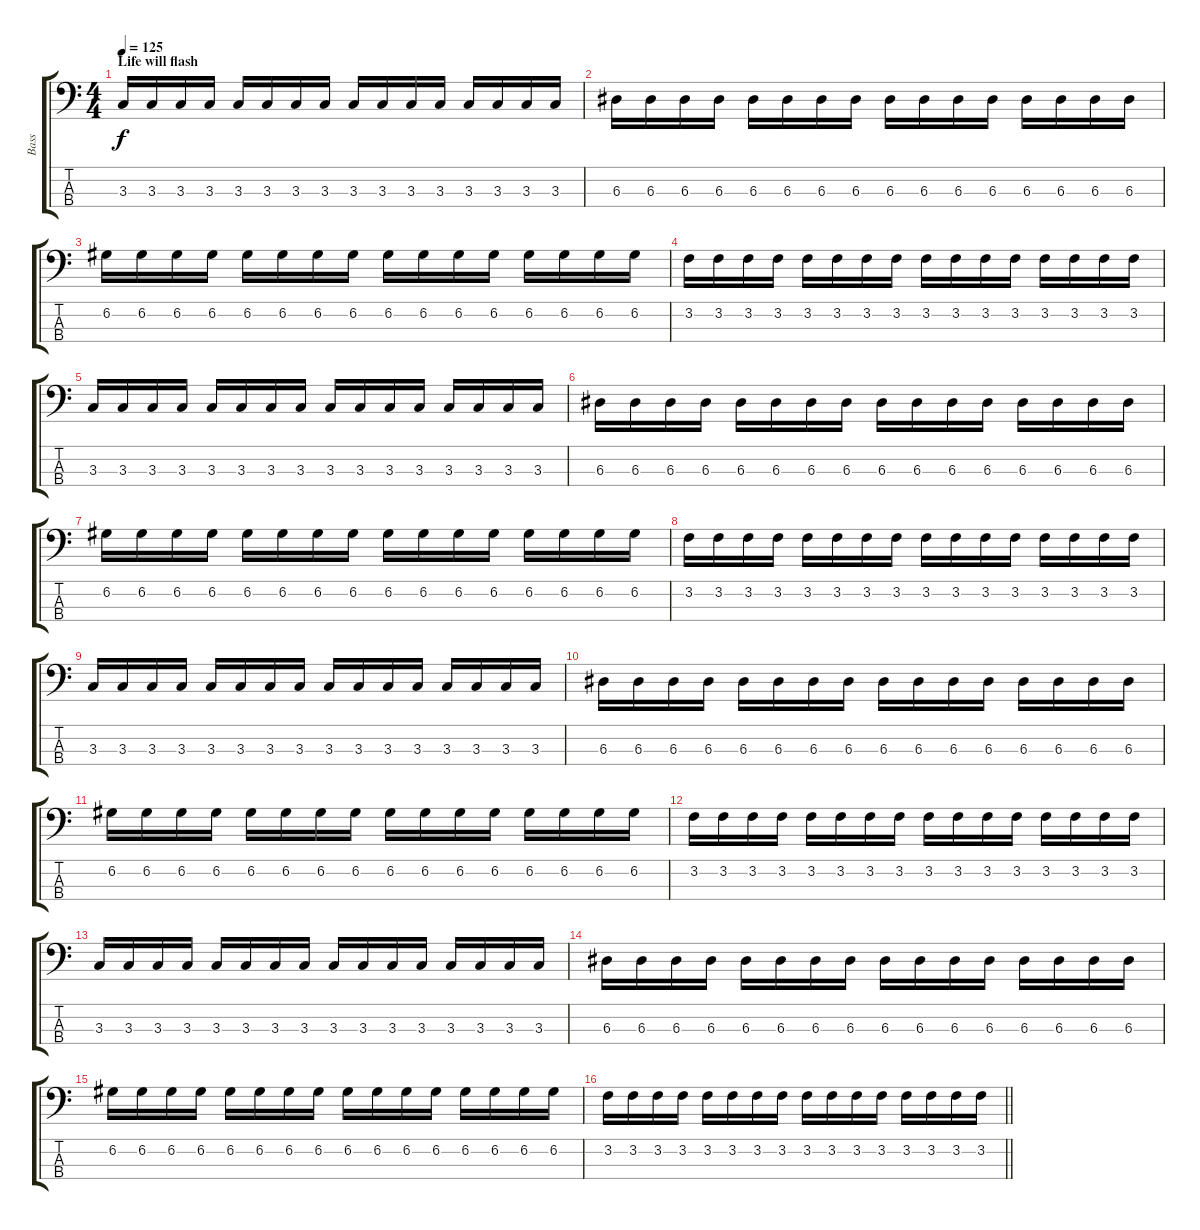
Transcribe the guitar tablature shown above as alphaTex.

\track ("Bass" "Bass") {instrument electricbassfinger}
\staff {score tabs}
\tuning (G2 D2 A1 E1) {hide}
\ts (4 4)
\section ("" "Life will flash")
\tempo 125
\clef f4
\ks c
3.3.16{dy f} 3.3.16 3.3.16 3.3.16 3.3.16 3.3.16 3.3.16 3.3.16 3.3.16 3.3.16 3.3.16 3.3.16 3.3.16 3.3.16 3.3.16 3.3.16 |
6.3.16 6.3.16 6.3.16 6.3.16 6.3.16 6.3.16 6.3.16 6.3.16 6.3.16 6.3.16 6.3.16 6.3.16 6.3.16 6.3.16 6.3.16 6.3.16 |
6.2.16 6.2.16 6.2.16 6.2.16 6.2.16 6.2.16 6.2.16 6.2.16 6.2.16 6.2.16 6.2.16 6.2.16 6.2.16 6.2.16 6.2.16 6.2.16 |
3.2.16 3.2.16 3.2.16 3.2.16 3.2.16 3.2.16 3.2.16 3.2.16 3.2.16 3.2.16 3.2.16 3.2.16 3.2.16 3.2.16 3.2.16 3.2.16 |
3.3.16 3.3.16 3.3.16 3.3.16 3.3.16 3.3.16 3.3.16 3.3.16 3.3.16 3.3.16 3.3.16 3.3.16 3.3.16 3.3.16 3.3.16 3.3.16 |
6.3.16 6.3.16 6.3.16 6.3.16 6.3.16 6.3.16 6.3.16 6.3.16 6.3.16 6.3.16 6.3.16 6.3.16 6.3.16 6.3.16 6.3.16 6.3.16 |
6.2.16 6.2.16 6.2.16 6.2.16 6.2.16 6.2.16 6.2.16 6.2.16 6.2.16 6.2.16 6.2.16 6.2.16 6.2.16 6.2.16 6.2.16 6.2.16 |
3.2.16 3.2.16 3.2.16 3.2.16 3.2.16 3.2.16 3.2.16 3.2.16 3.2.16 3.2.16 3.2.16 3.2.16 3.2.16 3.2.16 3.2.16 3.2.16 |
3.3.16 3.3.16 3.3.16 3.3.16 3.3.16 3.3.16 3.3.16 3.3.16 3.3.16 3.3.16 3.3.16 3.3.16 3.3.16 3.3.16 3.3.16 3.3.16 |
6.3.16 6.3.16 6.3.16 6.3.16 6.3.16 6.3.16 6.3.16 6.3.16 6.3.16 6.3.16 6.3.16 6.3.16 6.3.16 6.3.16 6.3.16 6.3.16 |
6.2.16 6.2.16 6.2.16 6.2.16 6.2.16 6.2.16 6.2.16 6.2.16 6.2.16 6.2.16 6.2.16 6.2.16 6.2.16 6.2.16 6.2.16 6.2.16 |
3.2.16 3.2.16 3.2.16 3.2.16 3.2.16 3.2.16 3.2.16 3.2.16 3.2.16 3.2.16 3.2.16 3.2.16 3.2.16 3.2.16 3.2.16 3.2.16 |
3.3.16 3.3.16 3.3.16 3.3.16 3.3.16 3.3.16 3.3.16 3.3.16 3.3.16 3.3.16 3.3.16 3.3.16 3.3.16 3.3.16 3.3.16 3.3.16 |
6.3.16 6.3.16 6.3.16 6.3.16 6.3.16 6.3.16 6.3.16 6.3.16 6.3.16 6.3.16 6.3.16 6.3.16 6.3.16 6.3.16 6.3.16 6.3.16 |
6.2.16 6.2.16 6.2.16 6.2.16 6.2.16 6.2.16 6.2.16 6.2.16 6.2.16 6.2.16 6.2.16 6.2.16 6.2.16 6.2.16 6.2.16 6.2.16 |
\barLineRight lightlight
3.2.16 3.2.16 3.2.16 3.2.16 3.2.16 3.2.16 3.2.16 3.2.16 3.2.16 3.2.16 3.2.16 3.2.16 3.2.16 3.2.16 3.2.16 3.2.16
